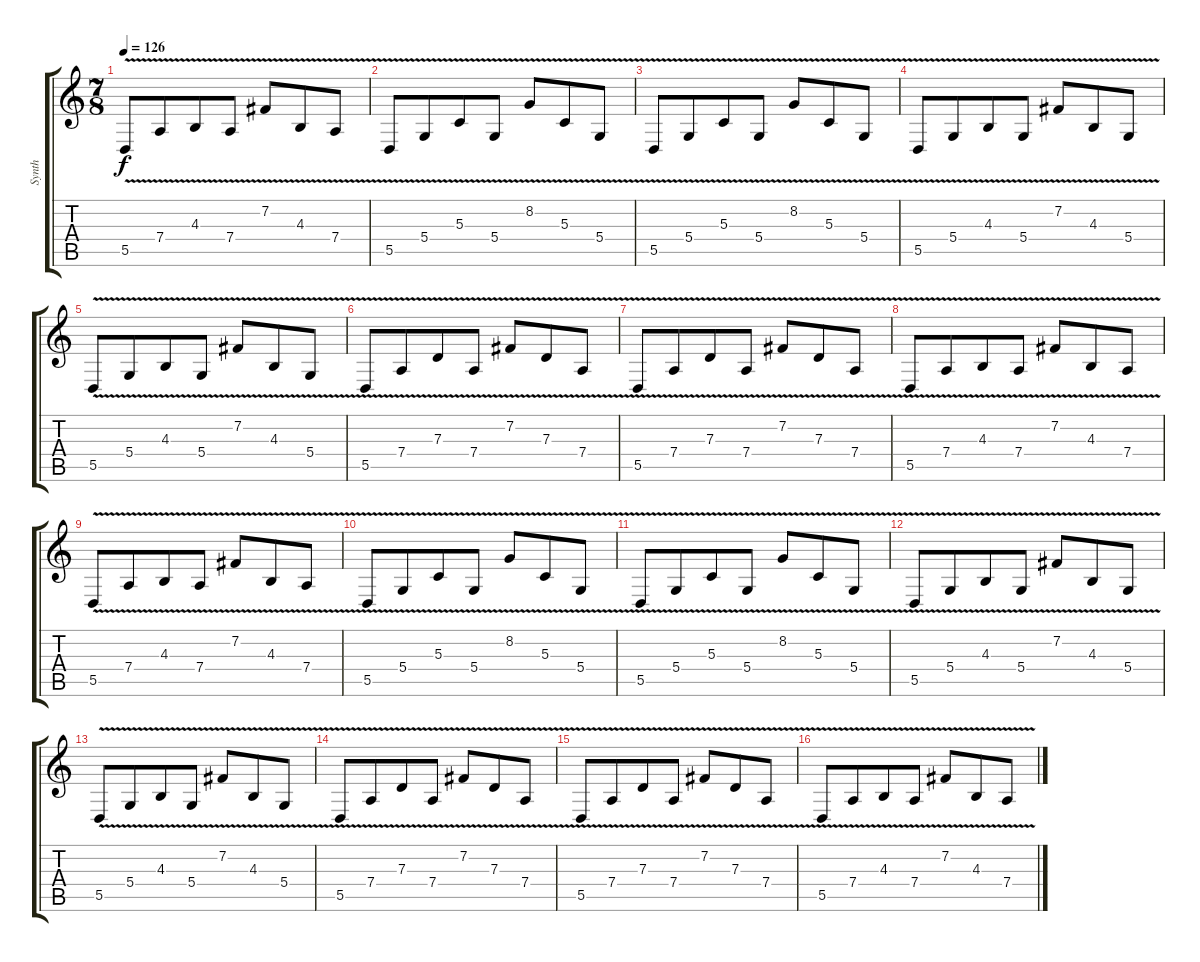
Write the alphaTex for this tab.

\track ("Synth" "Synth") {instrument pad3polysynth}
\staff {score tabs}
\tuning (E4 B3 G3 D3 A2 E2) {hide}
\ts (7 8)
\tempo 126
\clef g2
\ks c
5.5{v}.8{dy f} 7.4{v}.8 4.3{v}.8 7.4{v}.8 7.2{v}.8 4.3{v}.8 7.4{v}.8 |
5.5{v}.8 5.4{v}.8 5.3{v}.8 5.4{v}.8 8.2{v}.8 5.3{v}.8 5.4{v}.8 |
5.5{v}.8 5.4{v}.8 5.3{v}.8 5.4{v}.8 8.2{v}.8 5.3{v}.8 5.4{v}.8 |
5.5{v}.8 5.4{v}.8 4.3{v}.8 5.4{v}.8 7.2{v}.8 4.3{v}.8 5.4{v}.8 |
5.5{v}.8 5.4{v}.8 4.3{v}.8 5.4{v}.8 7.2{v}.8 4.3{v}.8 5.4{v}.8 |
5.5{v}.8 7.4{v}.8 7.3{v}.8 7.4{v}.8 7.2{v}.8 7.3{v}.8 7.4{v}.8 |
5.5{v}.8 7.4{v}.8 7.3{v}.8 7.4{v}.8 7.2{v}.8 7.3{v}.8 7.4{v}.8 |
5.5{v}.8 7.4{v}.8 4.3{v}.8 7.4{v}.8 7.2{v}.8 4.3{v}.8 7.4{v}.8 |
5.5{v}.8 7.4{v}.8 4.3{v}.8 7.4{v}.8 7.2{v}.8 4.3{v}.8 7.4{v}.8 |
5.5{v}.8 5.4{v}.8 5.3{v}.8 5.4{v}.8 8.2{v}.8 5.3{v}.8 5.4{v}.8 |
5.5{v}.8 5.4{v}.8 5.3{v}.8 5.4{v}.8 8.2{v}.8 5.3{v}.8 5.4{v}.8 |
5.5{v}.8 5.4{v}.8 4.3{v}.8 5.4{v}.8 7.2{v}.8 4.3{v}.8 5.4{v}.8 |
5.5{v}.8 5.4{v}.8 4.3{v}.8 5.4{v}.8 7.2{v}.8 4.3{v}.8 5.4{v}.8 |
5.5{v}.8 7.4{v}.8 7.3{v}.8 7.4{v}.8 7.2{v}.8 7.3{v}.8 7.4{v}.8 |
5.5{v}.8 7.4{v}.8 7.3{v}.8 7.4{v}.8 7.2{v}.8 7.3{v}.8 7.4{v}.8 |
5.5{v}.8 7.4{v}.8 4.3{v}.8 7.4{v}.8 7.2{v}.8 4.3{v}.8 7.4{v}.8
